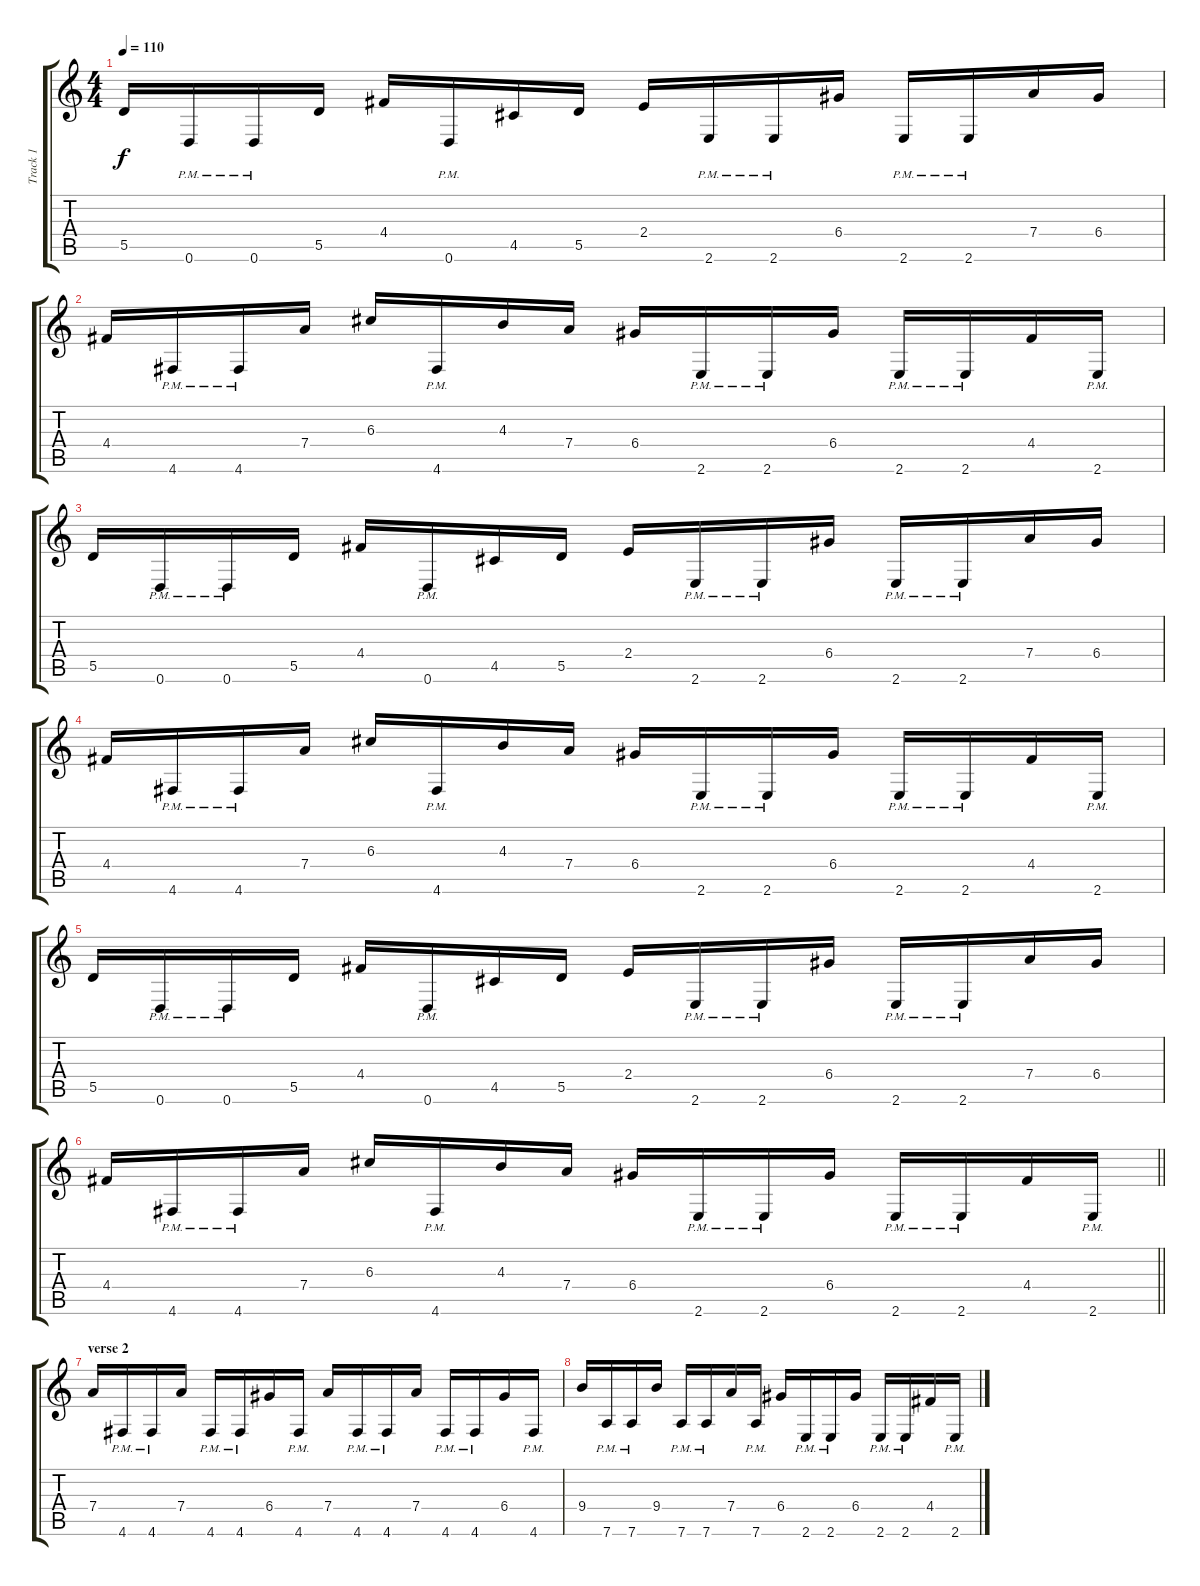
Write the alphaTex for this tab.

\track ("Track 1" "Track 1") {instrument distortionguitar}
\staff {score tabs}
\tuning (E4 B3 G3 D3 A2 D2) {hide}
\ts (4 4)
\tempo 110
\clef g2
\ks c
5.5.16{dy f} 0.6{pm}.16 0.6{pm}.16 5.5.16 4.4.16 0.6{pm}.16 4.5.16 5.5.16 2.4.16 2.6{pm}.16 2.6{pm}.16 6.4.16 2.6{pm}.16 2.6{pm}.16 7.4.16 6.4.16 |
4.4.16 4.6{pm}.16 4.6{pm}.16 7.4.16 6.3.16 4.6{pm}.16 4.3.16 7.4.16 6.4.16 2.6{pm}.16 2.6{pm}.16 6.4.16 2.6{pm}.16 2.6{pm}.16 4.4.16 2.6{pm}.16 |
5.5.16 0.6{pm}.16 0.6{pm}.16 5.5.16 4.4.16 0.6{pm}.16 4.5.16 5.5.16 2.4.16 2.6{pm}.16 2.6{pm}.16 6.4.16 2.6{pm}.16 2.6{pm}.16 7.4.16 6.4.16 |
4.4.16 4.6{pm}.16 4.6{pm}.16 7.4.16 6.3.16 4.6{pm}.16 4.3.16 7.4.16 6.4.16 2.6{pm}.16 2.6{pm}.16 6.4.16 2.6{pm}.16 2.6{pm}.16 4.4.16 2.6{pm}.16 |
5.5.16 0.6{pm}.16 0.6{pm}.16 5.5.16 4.4.16 0.6{pm}.16 4.5.16 5.5.16 2.4.16 2.6{pm}.16 2.6{pm}.16 6.4.16 2.6{pm}.16 2.6{pm}.16 7.4.16 6.4.16 |
\barLineRight lightlight
4.4.16 4.6{pm}.16 4.6{pm}.16 7.4.16 6.3.16 4.6{pm}.16 4.3.16 7.4.16 6.4.16 2.6{pm}.16 2.6{pm}.16 6.4.16 2.6{pm}.16 2.6{pm}.16 4.4.16 2.6{pm}.16 |
\section ("" "verse 2")
7.4.16 4.6{pm}.16 4.6{pm}.16 7.4.16 4.6{pm}.16 4.6{pm}.16 6.4.16 4.6{pm}.16 7.4.16 4.6{pm}.16 4.6{pm}.16 7.4.16 4.6{pm}.16 4.6{pm}.16 6.4.16 4.6{pm}.16 |
9.4.16 7.6{pm}.16 7.6{pm}.16 9.4.16 7.6{pm}.16 7.6{pm}.16 7.4.16 7.6{pm}.16 6.4.16 2.6{pm}.16 2.6{pm}.16 6.4.16 2.6{pm}.16 2.6{pm}.16 4.4.16 2.6{pm}.16
